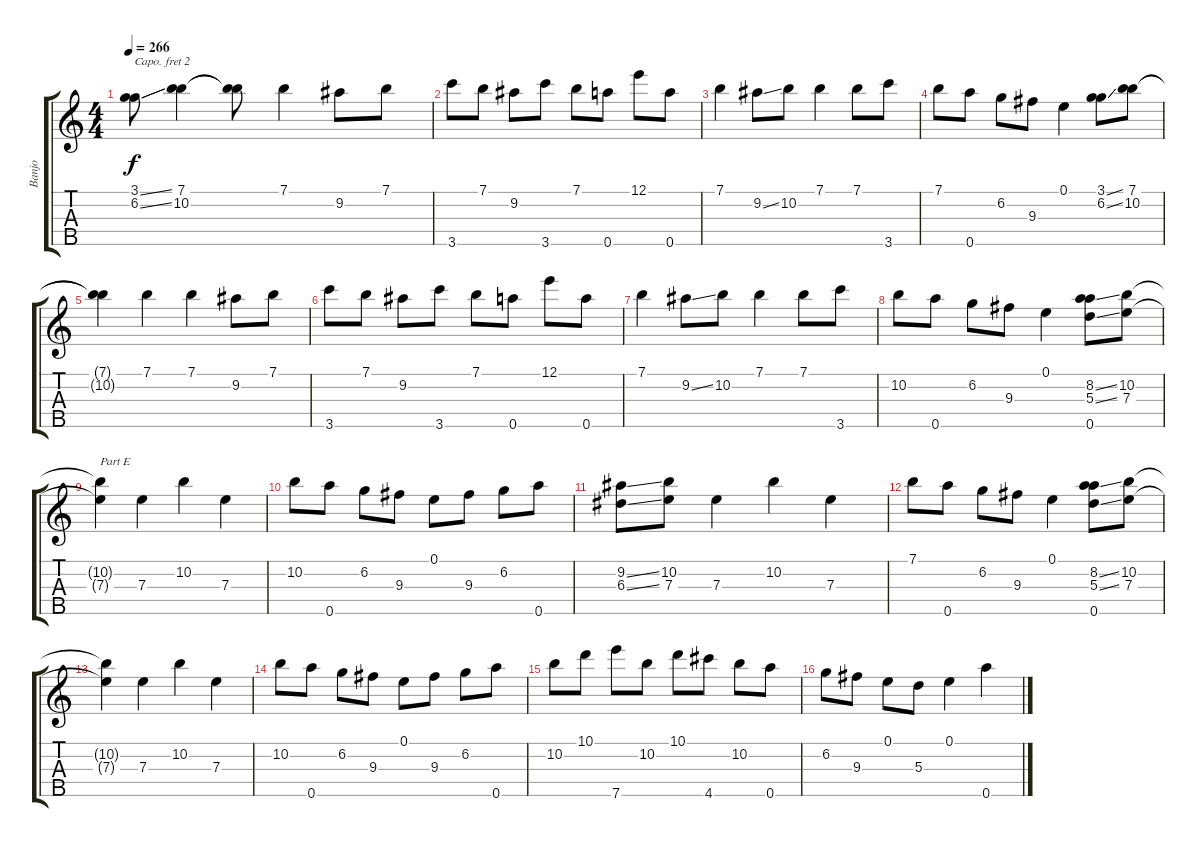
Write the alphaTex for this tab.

\track ("Banjo" "Banjo") {instrument banjo}
\staff {score tabs}
\capo 2
\tuning (D4 B3 G3 D3 G4) {hide}
\displaytranspose 12
\ts (4 4)
\tempo 266
\clef g2
\ks c
(3.1{ss} 6.2{ss}).8{dy f} (7.1 10.2).4 (7.1{t} 10.2{t}).8 7.1.4 9.2.8 7.1.8 |
3.5.8 7.1.8 9.2.8 3.5.8 7.1.8 0.5.8 12.1.8 0.5.8 |
7.1.4 9.2{ss}.8 10.2.8 7.1.4 7.1.8 3.5.8 |
7.1.8 0.5.8 6.2.8 9.3.8 0.1.4 (3.1{ss} 6.2{ss}).8 (7.1 10.2).8 |
(7.1{t} 10.2{t}).4 7.1.4 7.1.4 9.2.8 7.1.8 |
3.5.8 7.1.8 9.2.8 3.5.8 7.1.8 0.5.8 12.1.8 0.5.8 |
7.1.4 9.2{ss}.8 10.2.8 7.1.4 7.1.8 3.5.8 |
10.2.8 0.5.8 6.2.8 9.3.8 0.1.4 (8.2{ss} 5.3{ss} 0.5).8 (10.2 7.3).8 |
(10.2{t} 7.3{t}).4{txt "Part E"} 7.3.4 10.2.4 7.3.4 |
10.2.8 0.5.8 6.2.8 9.3.8 0.1.8 9.3.8 6.2.8 0.5.8 |
(9.2{ss} 6.3{ss}).8 (10.2 7.3).8 7.3.4 10.2.4 7.3.4 |
7.1.8 0.5.8 6.2.8 9.3.8 0.1.4 (8.2{ss} 5.3{ss} 0.5).8 (10.2 7.3).8 |
(10.2{t} 7.3{t}).4 7.3.4 10.2.4 7.3.4 |
10.2.8 0.5.8 6.2.8 9.3.8 0.1.8 9.3.8 6.2.8 0.5.8 |
10.2.8 10.1.8 7.5.8 10.2.8 10.1.8 4.5.8 10.2.8 0.5.8 |
6.2.8 9.3.8 0.1.8 5.3.8 0.1.4 0.5.4
